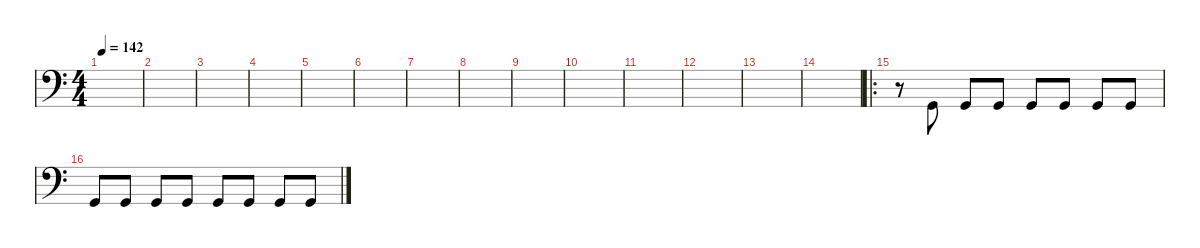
\defaultSystemsLayout 4
\hideDynamics
\bracketExtendMode nobrackets
\singleTrackTrackNamePolicy hidden
\multiTrackTrackNamePolicy hidden
\firstSystemTrackNameMode fullname
\firstSystemTrackNameOrientation horizontal
\otherSystemsTrackNameOrientation horizontal
\track ("Bass Clarinet" "bcl.") {instrument clarinet}
\staff {score}
\tuning (E4 B3 G3 D3 A2 E2)
\ts (4 4)
\tempo 142
\clef f4
\ks c
|
|
|
|
|
|
|
|
|
|
|
|
|
|
\ro
r.8{beam Down} 3.6.8{beam Up} 3.6.8{beam Up} 3.6.8{beam Up} 3.6.8{beam Up} 3.6.8{beam Up} 3.6.8{beam Up} 3.6.8{beam Up} |
3.6.8{beam Up} 3.6.8{beam Up} 3.6.8{beam Up} 3.6.8{beam Up} 3.6.8{beam Up} 3.6.8{beam Up} 3.6.8{beam Up} 3.6.8{beam Up}
